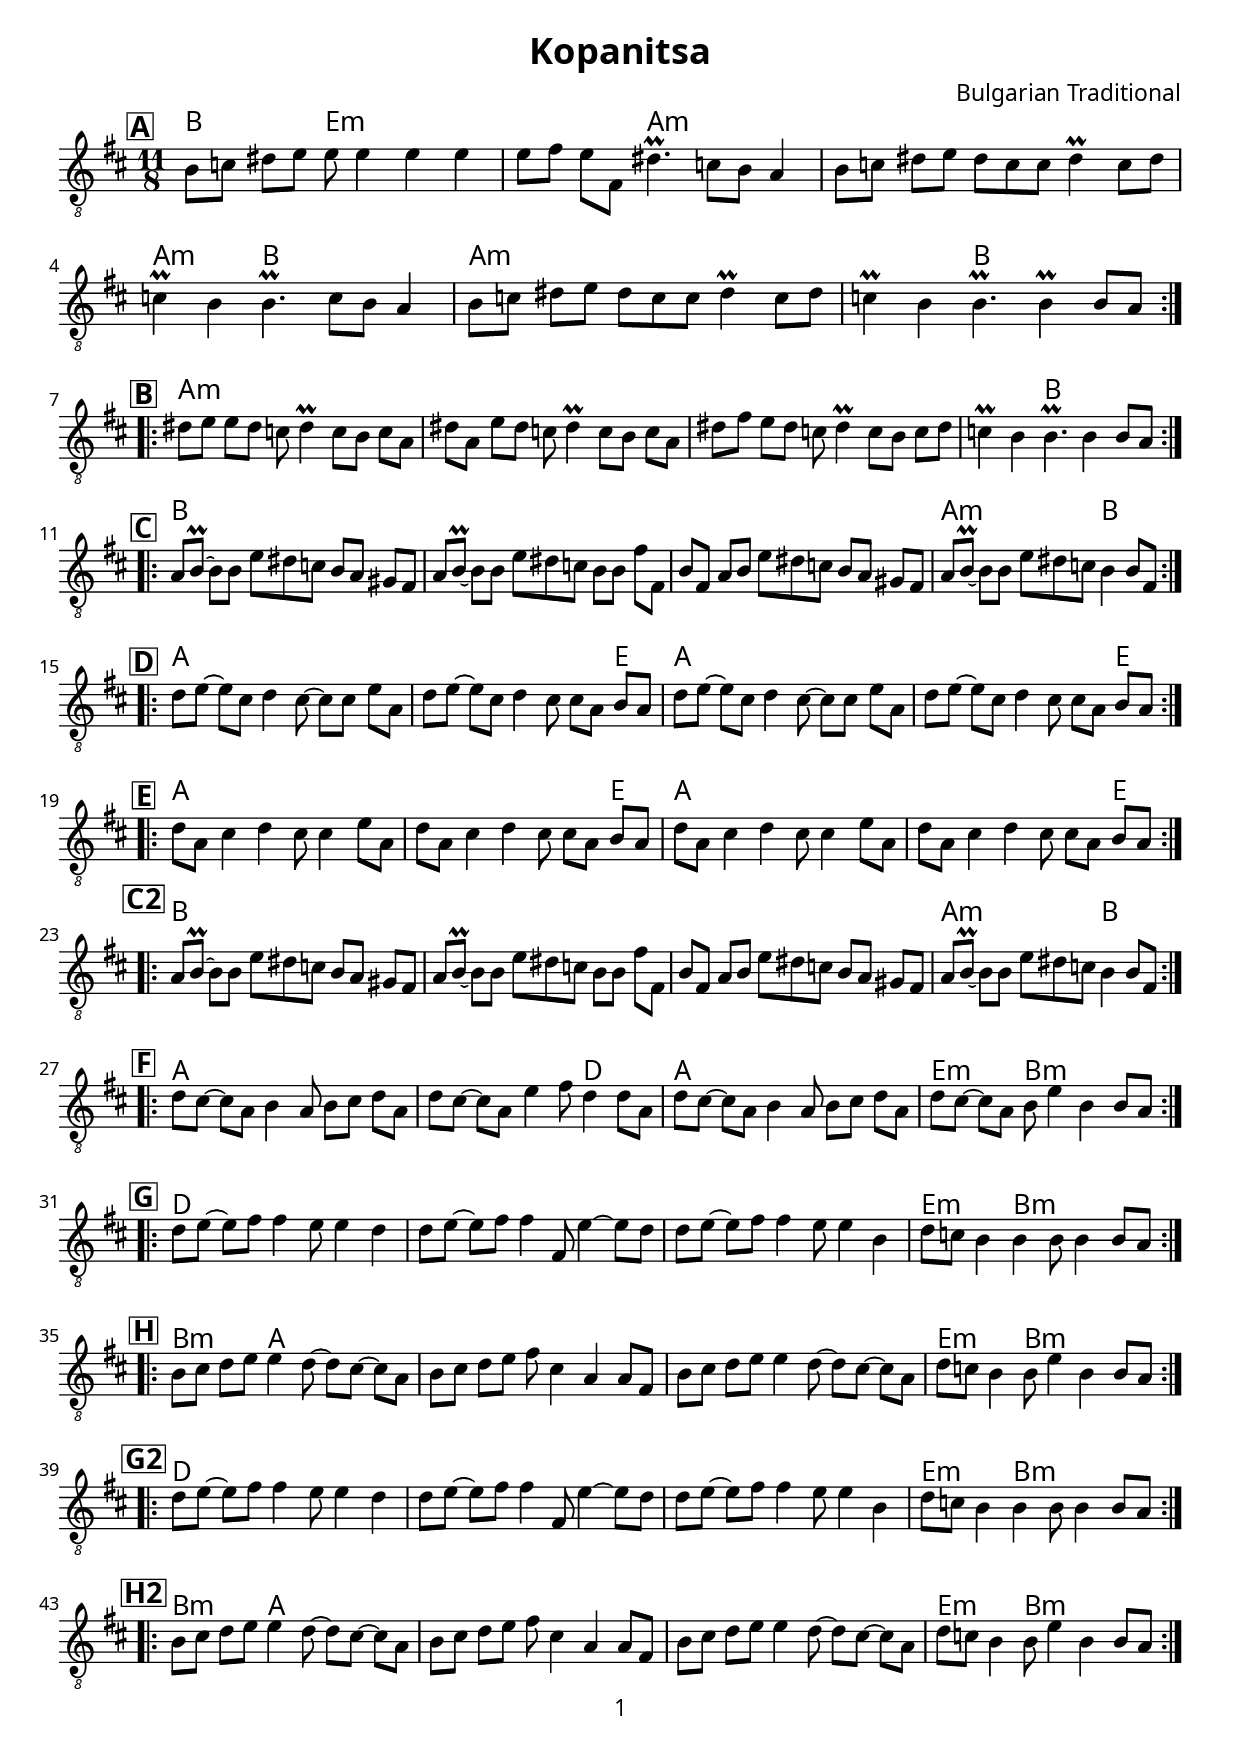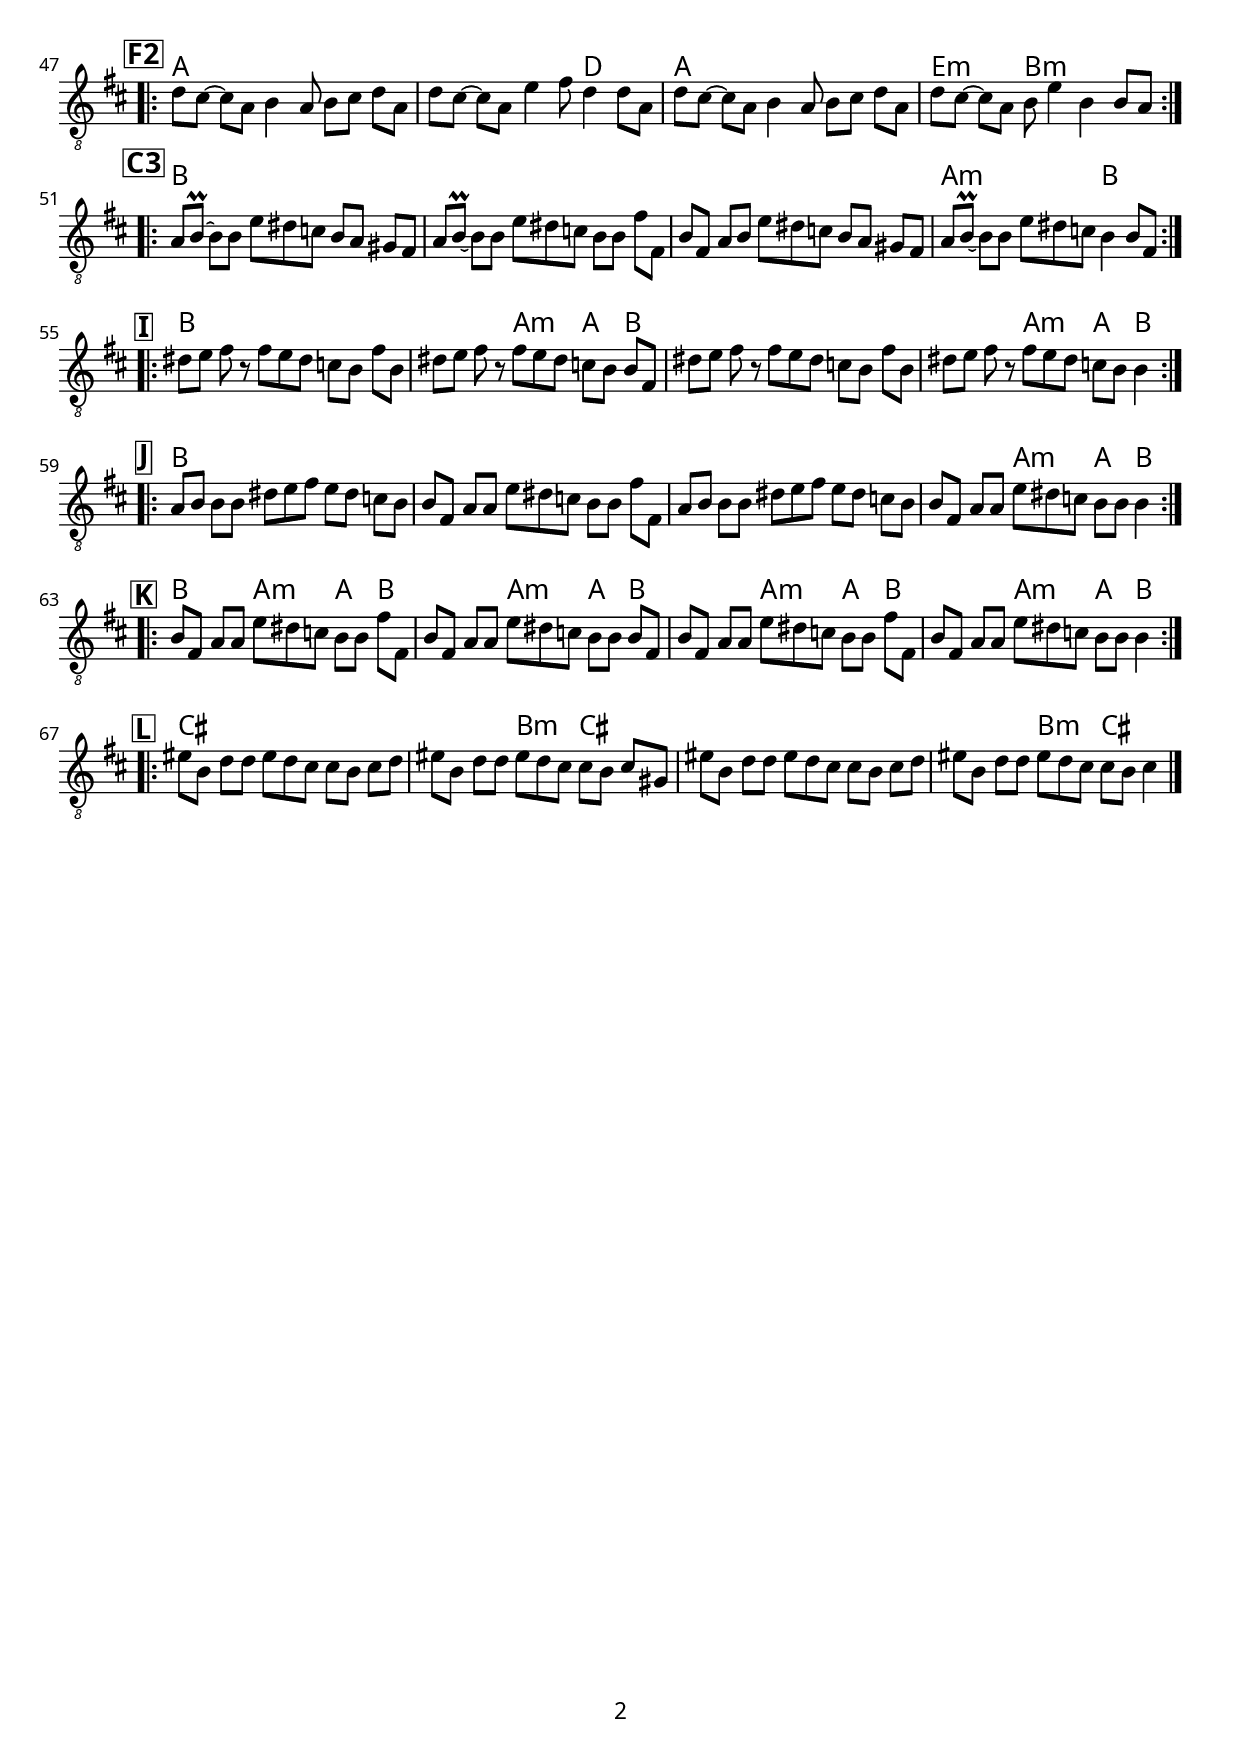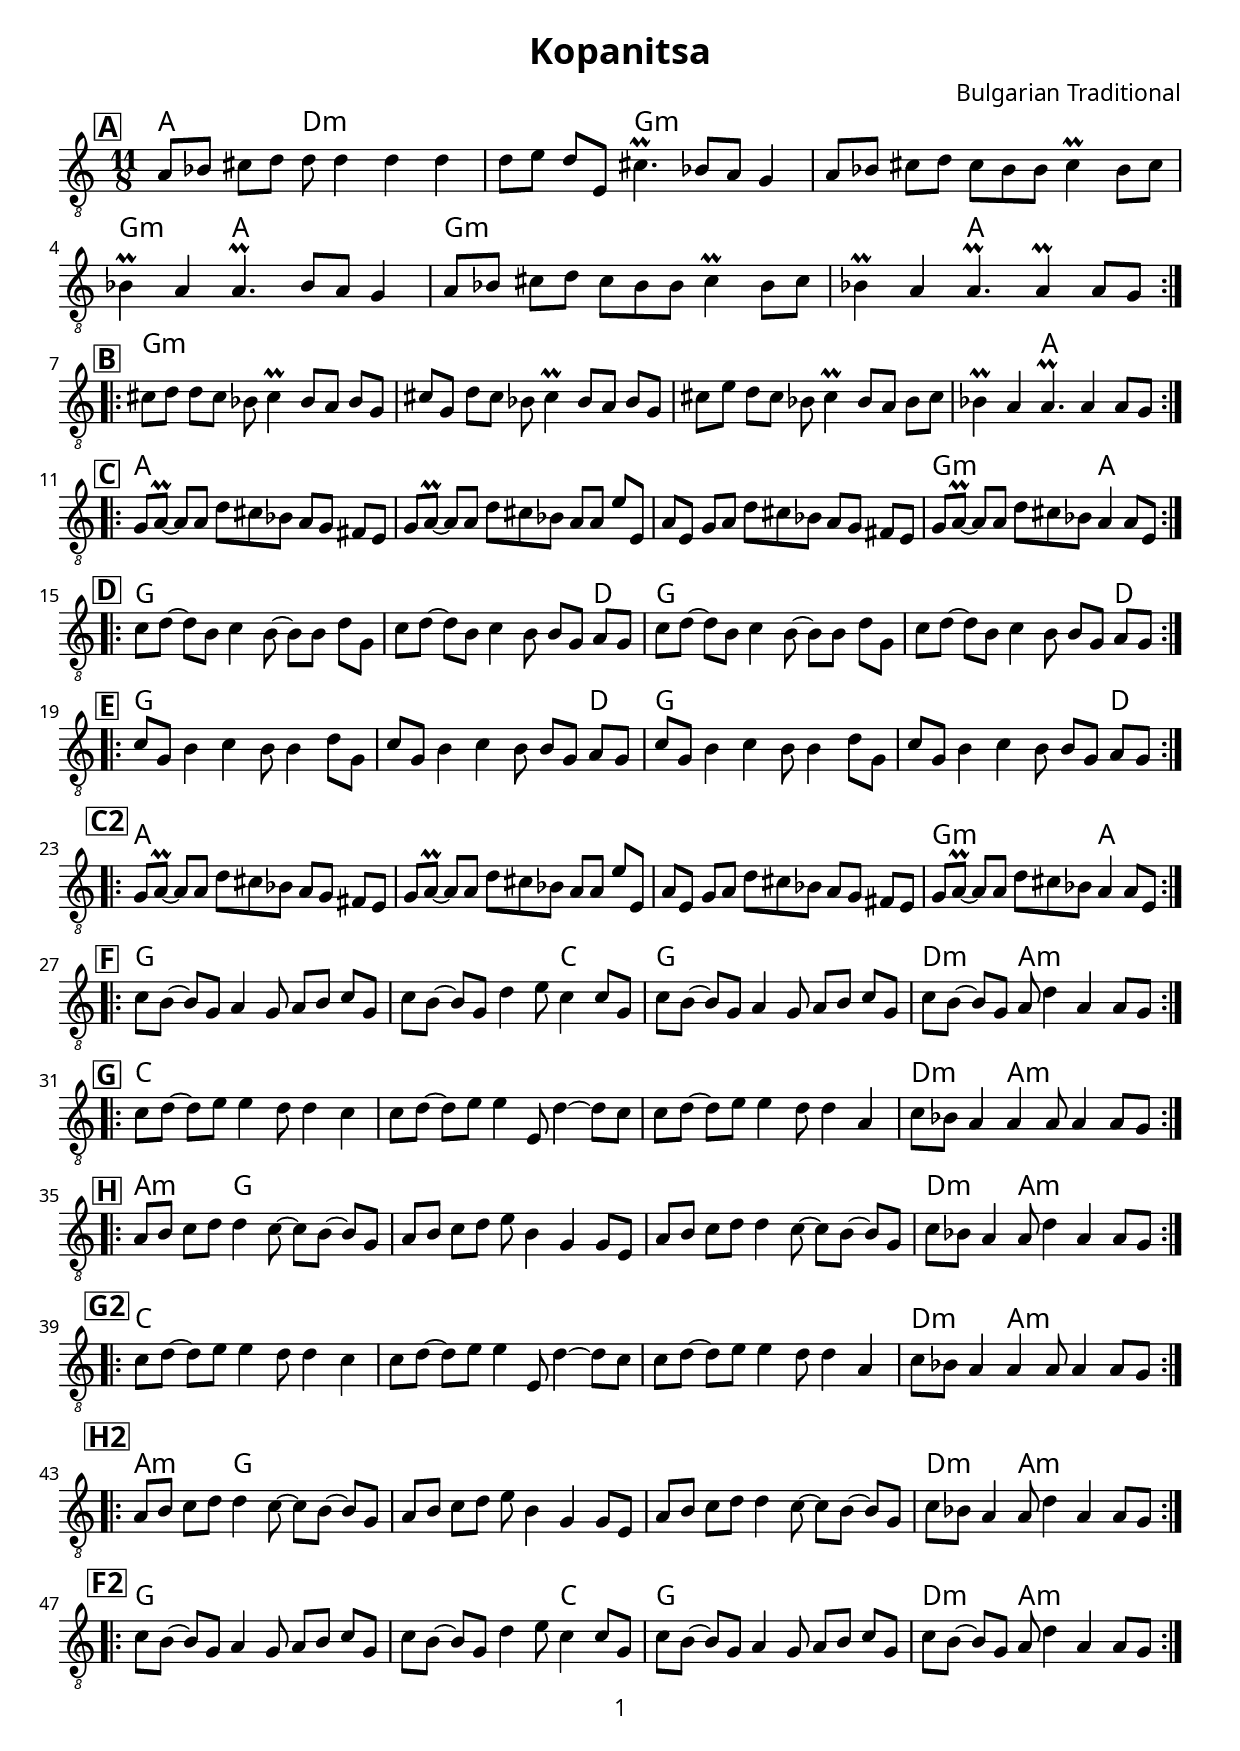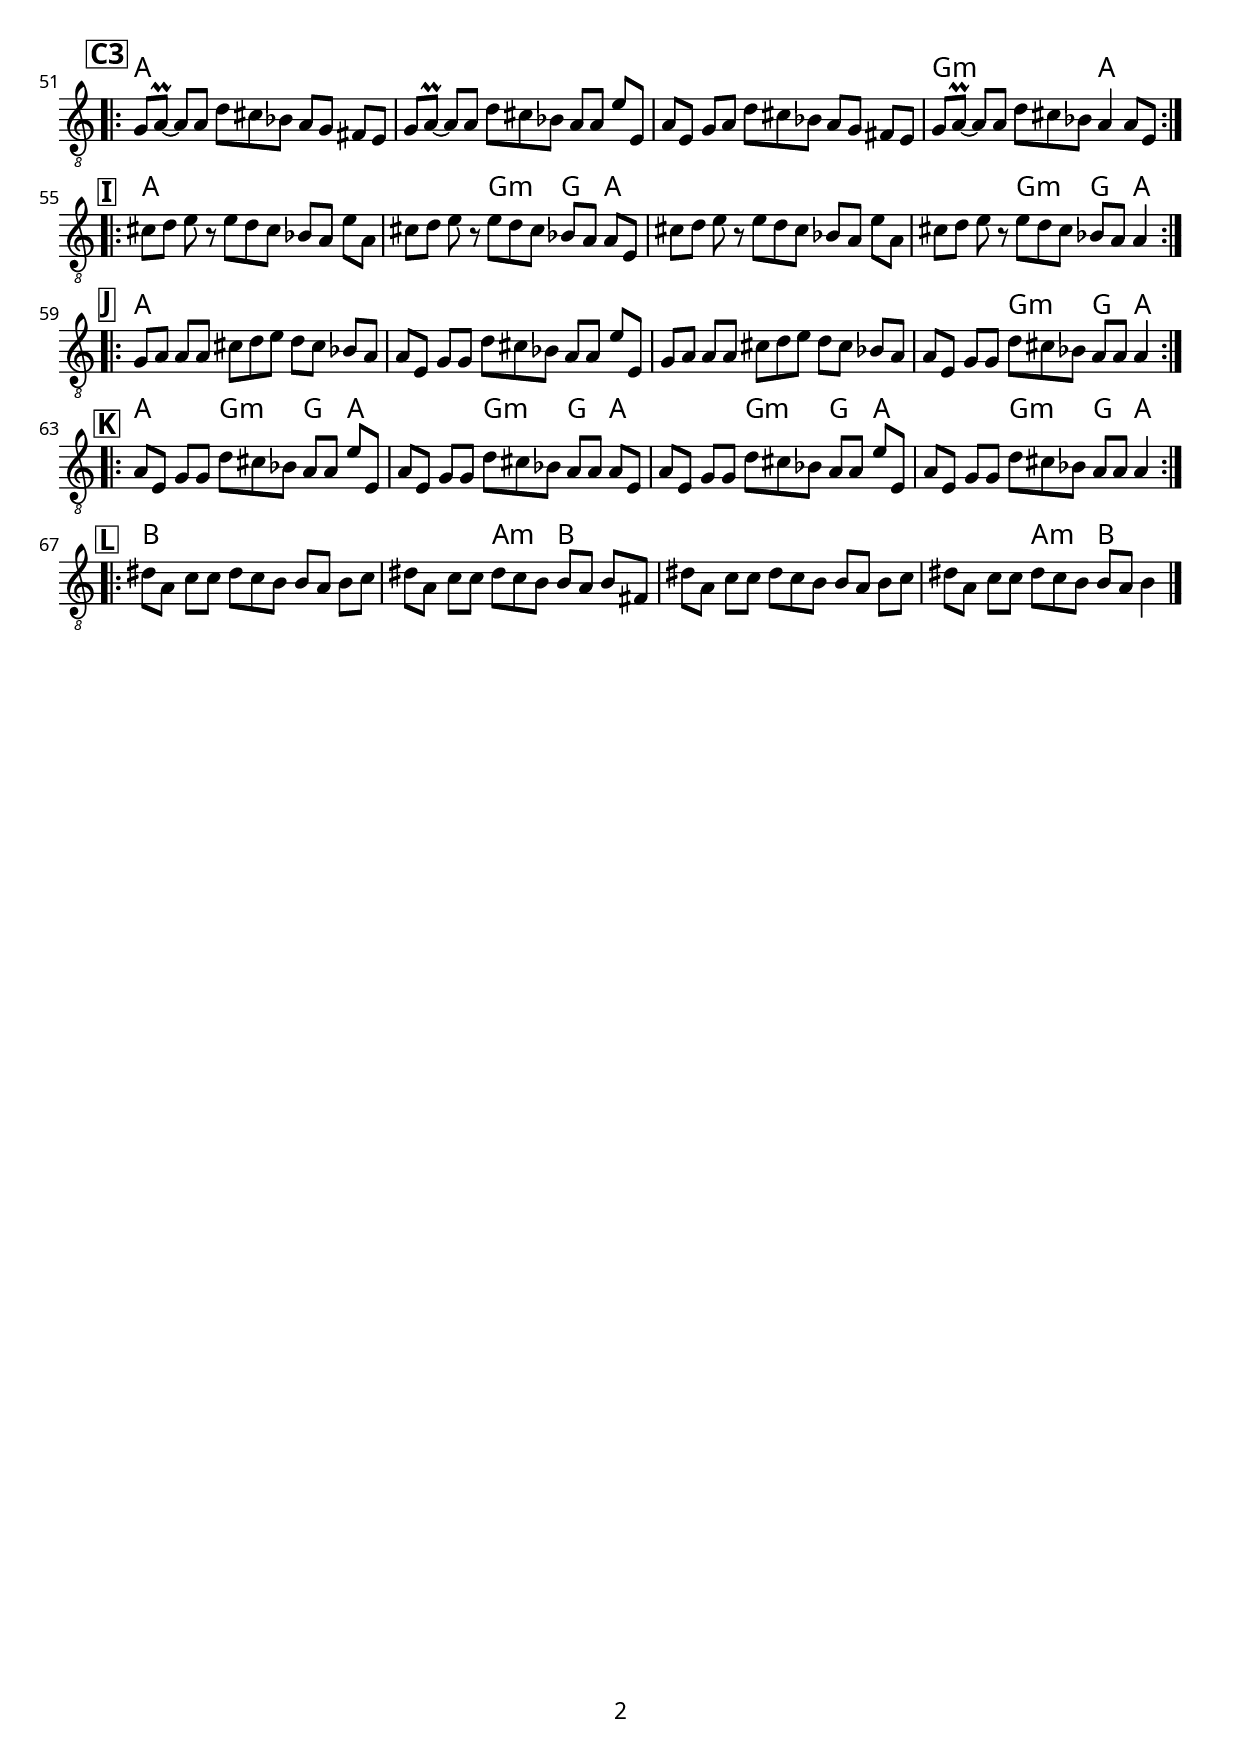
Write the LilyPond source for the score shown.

% DEFINIZIONI {{{
\version "2.18.2"

\header {
  title = "Kopanitsa"
  composer = "Bulgarian Traditional"
}

\paper{
  print-first-page-number = ##t
  oddHeaderMarkup = \markup \null
  evenHeaderMarkup = \markup \null
  oddFooterMarkup = \markup {
    \fill-line {
      \on-the-fly \print-page-number-check-first
      \fromproperty #'page:page-number-string
    }
  }
  evenFooterMarkup = \oddFooterMarkup
  #(set-global-staff-size 10)

  myStaffSize = #20
  fonts = #(make-pango-font-tree
  "FontAwesome"
  "FontAwesome"
  "FontAwesome"
  (/ myStaffSize 20))
}

global = {
  \key c \major
  \numericTimeSignature
  \time #'(2 2 3 2 2) 11/8
  \set Score.markFormatter = #format-mark-box-alphabet
}

struttura = \markup {
  \column {
    \line {
      \bold{A}, \bold{B}, \bold{A}, \bold{B}, \bold{to end}
    }
  }
}
%}}}

% PARTE A {{{
temaA = {
  \repeat volta 2 {
    a8 bes cis d d d4 d d | d8 e d e, cis'4.\prall bes8 a g4 | a8 bes cis d cis bes bes cis4\prall bes8 cis|\break
    bes4\prall a4 a4.\prall bes8 a g4 | a8 bes cis d cis bes bes cis4\prall bes8 cis | bes4\prall a a4.\prall a4\prall a8 g|
  }
}

accordiA = \chordmode{
  \set chordChanges = ##t
  \repeat volta 2{
    a2 d4.:m d2:m | d2:m g4.:m g2:m | g1*11/8:m |
    g2:m a4. a2 | g1*11/8:m | g2:m a4. a2 |
  }
}
% }}}

% PARTE B {{{
temaB = {
  \repeat volta 2 {
    cis8 d d cis bes cis4\prall bes8 a bes8 g | cis8 g d' cis bes cis4\prall bes8 a bes g | 
    cis8 e d cis bes cis4\prall bes8 a bes cis | bes4\prall a a4.\prall a4 a8 g |
  }
}

accordiB = \chordmode{
  \set chordChanges = ##t
  \repeat volta 2{
    g1*11/8:m | g1*11/8:m | g1*11/8:m | g2:m a4. a2 |
  }
}
% }}}

% PARTE C {{{
temaC = {
  \repeat volta 2 {
    g8 a~\prall a a d cis bes a g fis e | g8 a\prall~ a a d cis bes a a e' e, |
    a8 e g a d cis bes a g fis e | g8 a~\prall a a d cis bes a4 a8 e |
  }
}

accordiC = \chordmode{
  \set chordChanges = ##t
  \repeat volta 2{
    a1*11/8 | a1*11/8 | a1*11/8 | g2:m g4.:m a2 |
  }
}
% }}}

% PARTE D {{{
temaD = {
  \repeat volta 2 {
    c'8 d~ d b c4 b8~ b b d g, | c8 d~ d b c4 b8 b g a g |
    c8 d~ d b c4 b8~ b b d g, | c8 d~ d b c4 b8 b g a g |
  }
}

accordiD = \chordmode{
  \set chordChanges = ##t
  \repeat volta 2{
    g1*11/8 | g2 g4. g4 d4 |
    g1*11/8 | g2 g4. g4 d4 |
  }
}
% }}}

% PARTE E {{{
temaE = {
  \repeat volta 2 {
    c8 g b4 c4 b8 b4 d8 g, | c8 g b4 c4 b8 b g a g |
    c8 g b4 c4 b8 b4 d8 g, | c8 g b4 c4 b8 b g a g |
  }
}

accordiE = \chordmode{
  \set chordChanges = ##t
  \repeat volta 2{
    g1*11/8 | g2 g4. g4 d4 |
    g1*11/8 | g2 g4. g4 d4 |
  }
}
% }}}

% PARTE F {{{
temaF = {
  \repeat volta 2 {
    c'8 b8~ b g a4 g8 a b c g | c b~ b g d'4 e8 c4 c8 g |
    c8 b8~ b g a4 g8 a b c g | c b~ b g a d4 a a8 g |
  }
}

accordiF = \chordmode{
  \set chordChanges = ##t
  \repeat volta 2{
    g1*11/8 | g2 g4. c2 |
    g1*11/8 | d2:m a4.:m a2:m |
  }
}
% }}}

% PARTE G {{{
temaG = {
  \repeat volta 2 {
    c8 d~ d e e4 d8 d4 c4 | c8 d~ d e e4 e,8 d'4~ d8 c | c8 d~ d e e4 d8 d4 a4 | c8 bes a4 a4 a8 a4 a8 g |
  }
}

accordiG = \chordmode{
  \set chordChanges = ##t
  \repeat volta 2{
    c1*11/8 | c1*11/8 |
    c1*11/8 | d2:m a4.:m a2:m |
  }
}
% }}}

% PARTE H {{{
temaH = {
  \repeat volta 2 {
    a8 b c d d4 c8~ c b~ b g | a b c d e b4 g g8 e | a b c d d4 c8~ c b~ b g | c8 bes a4 a8 d4 a a8 g |
  }
}

accordiH = \chordmode{
  \set chordChanges = ##t
  \repeat volta 2{
    a2:m g4. g2 | g1*11/8 |
    g1*11/8 | d2:m a4.:m a2:m |
  }
}
% }}}

% PARTE I {{{
temaI = {
  \repeat volta 2 {
    cis'8 d e r e d cis bes a e' a, | cis d e r e d cis bes a a e |
    cis'8 d e r e d cis bes a e' a, | cis d e r e d cis bes a a4 |
  }
}

accordiI = \chordmode{
  \set chordChanges = ##t
  \repeat volta 2{
    a1*11/8 | a2 g4.:m g4 a4 |
    a1*11/8 | a2 g4.:m g4 a4 |
  }
}
% }}}

% PARTE J {{{
temaJ = {
  \repeat volta 2 {
    g8 a a a cis d e d cis bes a | a e g g d' cis bes a a e' e, | 
    g8 a a a cis d e d cis bes a | a e g g d' cis bes a a a4 |
  }
}

accordiJ = \chordmode{
  \set chordChanges = ##t
  \repeat volta 2{
    a1*11/8 | a1*11/8 | 
    a1*11/8 | a2 g4.:m g4 a4 |
  }
}
% }}}

% PARTE K {{{
temaK = {
  \repeat volta 2 {
    a8 e g g d' cis bes a a e' e, | a e g g d' cis bes a a a e |
    a8 e g g d' cis bes a a e' e, | a e g g d' cis bes a a a4 |
  }
}

accordiK = \chordmode{
  \set chordChanges = ##t
  \repeat volta 2{
    a2 g4.:m g4 a4 | a2 g4.:m g4 a4 |
    a2 g4.:m g4 a4 | a2 g4.:m g4 a4 |
  }
}
% }}}

% PARTE L {{{
temaL = {
  \repeat volta 2 {
    dis8 a c c dis c b b a b c | dis a c c dis c b b a b fis |
    dis'8 a c c dis c b b a b c | dis a c c dis c b b a b4 |
  }
}

accordiL = \chordmode{
  \set chordChanges = ##t
  \repeat volta 2{
    b1*11/8 | b2 a4.:m b2 |
    b1*11/8 | b2 a4.:m b2 |
  }
}
% }}}

% SCORE {{{
tema = \relative c' {
  \global 
  \mark \markup{ \box \bold{A} }
  \temaA
  \break
  \mark \markup{ \box \bold{B} }
  \temaB
  \break
  \mark \markup{ \box \bold{C} }
  \temaC
  \break
  \mark \markup{ \box \bold{D} }
  \temaD
  \break
  \mark \markup{ \box \bold{E} }
  \temaE
  \break
  \mark \markup{ \box \bold{C2} }
  \temaC
  \break
  \mark \markup{ \box \bold{F} }
  \temaF
  \break
  \mark \markup{ \box \bold{G} }
  \temaG
  \break
  \mark \markup{ \box \bold{H} }
  \temaH
  \break
  \mark \markup{ \box \bold{G2} }
  \temaG
  \break
  \mark \markup{ \box \bold{H2} }
  \temaH
  \break
  \mark \markup{ \box \bold{F2} }
  \relative c{\temaF}
  \break
  \mark \markup{ \box \bold{C3} }
  \temaC
  \break
  \mark \markup{ \box \bold{I} }
  \temaI
  \break
  \mark \markup{ \box \bold{J} }
  \temaJ
  \break
  \mark \markup{ \box \bold{K} }
  \temaK
  \break
  \mark \markup{ \box \bold{L} }
  \temaL
  \break
  \bar "|."
}

chordsPart ={
  \new ChordNames {
    \accordiA
    \accordiB
    \accordiC
    \accordiD
    \accordiE
    \accordiC
    \accordiF
    \accordiG
    \accordiH
    \accordiG
    \accordiH
    \accordiF
    \accordiC
    \accordiI
    \accordiJ
    \accordiK
    \accordiL
  }
}

temaPart = \new Staff \with {
  instrumentName = ""
  midiInstrument = "piano"
} { \clef "treble_8" \tema }

\book{
  \bookOutputSuffix "Score"
  \score {
    <<
      \chordsPart
      \temaPart
    >>
    \layout {
      indent = #0
    }
    \midi {
      \context {
        \Score
        tempoWholesPerMinute = #(ly:make-moment 120 4)
      }
    }
  }
}

\book{
  \bookOutputSuffix "Bb"
  \score {
    <<
      \transpose c d { \chordsPart }
      \transpose c d { \temaPart}
    >>
    \layout {
      indent = #0
    }
  }
}
% }}}
